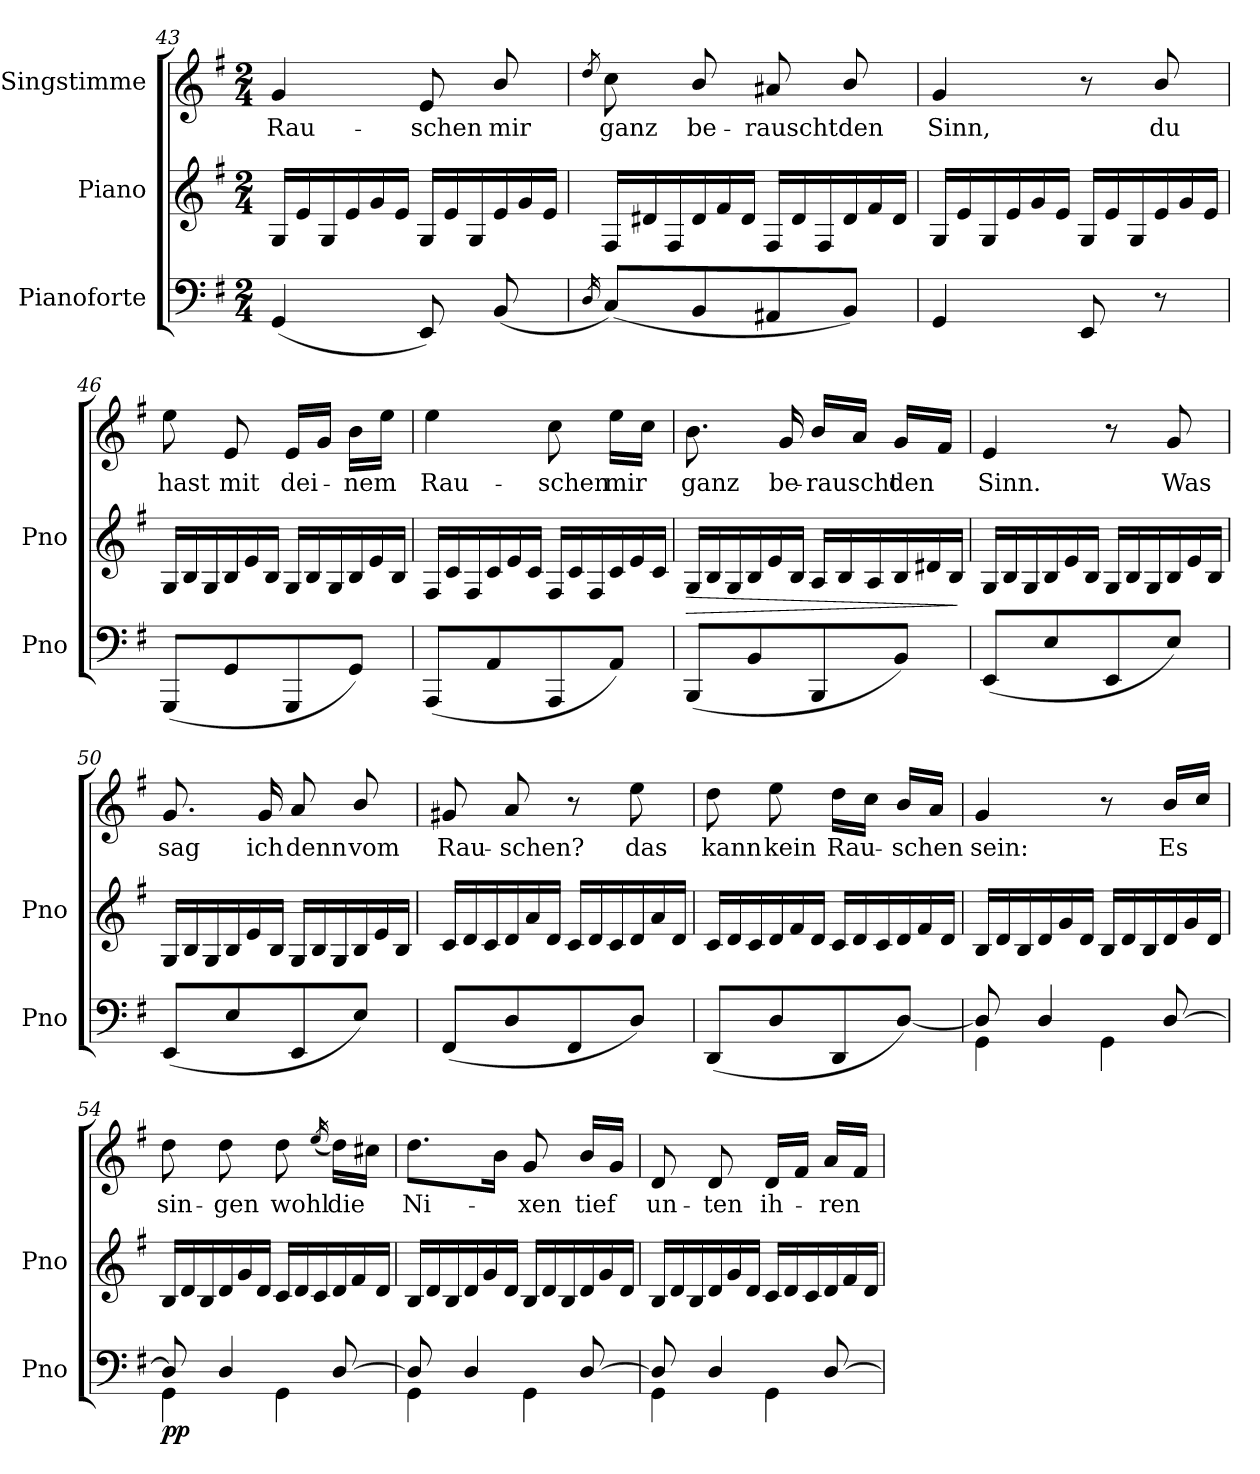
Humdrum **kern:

**kern	**dynam	**kern	**dynam	**kern	**text
*part3	*part3	*part2	*part2	*part1	*part1
*staff3	*staff3	*staff2	*staff2	*staff1	*staff1
*I"Pianoforte	*	*I"Piano	*	*I"Singstimme	*
*I'Pno	*	*I'Pno	*	*	*
*clefF4	*	*clefG2	*	*clefG2	*
*k[f#]	*	*k[f#]	*	*k[f#]	*
*M2/4	*	*M2/4	*	*M2/4	*
*	*	*Xtuplet	*	*	*
=43	=43	=43	=43	=43	=43
(4GG/	.	24G/LL	.	4g/	Rau-
.	.	24e/	.	.	.
.	.	24G/	.	.	.
.	.	24e/	.	.	.
.	.	24g/	.	.	.
.	.	24e/JJ	.	.	.
8EE/)	.	24G/LL	.	8e/	-schen
.	.	24e/	.	.	.
.	.	24G/	.	.	.
(8BB/	.	24e/	.	8b/	mir
.	.	24g/	.	.	.
.	.	24e/JJ	.	.	.
=44	=44	=44	=44	=44	=44
16qD/	.	.	.	8qdd/	.
(8C/L)	.	24F#/LL	.	8cc\	ganz
.	.	24d#X/	.	.	.
.	.	24F#/	.	.	.
8BB/	.	24d#/	.	8b/	be-
.	.	24f#/	.	.	.
.	.	24d#/JJ	.	.	.
8AA#X/	.	24F#/LL	.	8a#X/	-rauscht
.	.	24d#/	.	.	.
.	.	24F#/	.	.	.
8BB/J)	.	24d#/	.	8b/	den
.	.	24f#/	.	.	.
.	.	24d#/JJ	.	.	.
=45	=45	=45	=45	=45	=45
4GG/	.	24G/LL	.	4g/	Sinn,
.	.	24e/	.	.	.
.	.	24G/	.	.	.
.	.	24e/	.	.	.
.	.	24g/	.	.	.
.	.	24e/JJ	.	.	.
8EE/	.	24G/LL	.	8r	.
.	.	24e/	.	.	.
.	.	24G/	.	.	.
8r	.	24e/	.	8b/	du
.	.	24g/	.	.	.
.	.	24e/JJ	.	.	.
=46	=46	=46	=46	=46	=46
(8GGG/L	.	24G/LL	.	8ee\	hast
.	.	24B/	.	.	.
.	.	24G/	.	.	.
8GG/	.	24B/	.	8e/	mit
.	.	24e/	.	.	.
.	.	24B/JJ	.	.	.
8GGG/	.	24G/LL	.	16e/LL	dei-
.	.	24B/	.	.	.
.	.	.	.	16g/JJ	.
.	.	24G/	.	.	.
8GG/J)	.	24B/	.	16b\LL	-nem
.	.	24e/	.	.	.
.	.	.	.	16ee\JJ	.
.	.	24B/JJ	.	.	.
=47	=47	=47	=47	=47	=47
(8AAA/L	.	24F#/LL	.	4ee\	Rau-
.	.	24c/	.	.	.
.	.	24F#/	.	.	.
8AA/	.	24c/	.	.	.
.	.	24e/	.	.	.
.	.	24c/JJ	.	.	.
8AAA/	.	24F#/LL	.	8cc\	-schen
.	.	24c/	.	.	.
.	.	24F#/	.	.	.
8AA/J)	.	24c/	.	16ee\LL	mir
.	.	24e/	.	.	.
.	.	.	.	16cc\JJ	.
.	.	24c/JJ	.	.	.
=48	=48	=48	=48	=48	=48
!	!	!	!LO:HP:b	!	!
(8BBB/L	.	24G/LL	>	8.b\	ganz
.	.	24B/	.	.	.
.	.	24G/	.	.	.
8BB/	.	24B/	.	.	.
.	.	24e/	.	.	.
.	.	.	.	16g/	be-
.	.	24B/JJ	.	.	.
8BBB/	.	24A/LL	.	16b/LL	-rauscht
.	.	24B/	.	.	.
.	.	.	.	16a/JJ	.
.	.	24A/	.	.	.
8BB/J)	.	24B/	.	16g/LL	den
.	.	24d#X/	.	.	.
.	.	.	.	16f#/JJ	.
.	.	24B/JJ	.	.	.
.	.	.	]	.	.
=49	=49	=49	=49	=49	=49
(8EE/L	.	24G/LL	.	4e/	Sinn.
.	.	24B/	.	.	.
.	.	24G/	.	.	.
8E/	.	24B/	.	.	.
.	.	24e/	.	.	.
.	.	24B/JJ	.	.	.
8EE/	.	24G/LL	.	8r	.
.	.	24B/	.	.	.
.	.	24G/	.	.	.
8E/J)	.	24B/	.	8g/	Was
.	.	24e/	.	.	.
.	.	24B/JJ	.	.	.
=50	=50	=50	=50	=50	=50
(8EE/L	.	24G/LL	.	8.g/	sag
.	.	24B/	.	.	.
.	.	24G/	.	.	.
8E/	.	24B/	.	.	.
.	.	24e/	.	.	.
.	.	.	.	16g/	ich
.	.	24B/JJ	.	.	.
8EE/	.	24G/LL	.	8a/	denn
.	.	24B/	.	.	.
.	.	24G/	.	.	.
8E/J)	.	24B/	.	8b/	vom
.	.	24e/	.	.	.
.	.	24B/JJ	.	.	.
=51	=51	=51	=51	=51	=51
(8FF#/L	.	24c/LL	.	8g#X/	Rau-
.	.	24d/	.	.	.
.	.	24c/	.	.	.
8D/	.	24d/	.	8a/	-schen?
.	.	24a/	.	.	.
.	.	24d/JJ	.	.	.
8FF#/	.	24c/LL	.	8r	.
.	.	24d/	.	.	.
.	.	24c/	.	.	.
8D/J)	.	24d/	.	8ee\	das
.	.	24a/	.	.	.
.	.	24d/JJ	.	.	.
=52	=52	=52	=52	=52	=52
(8DD/L	.	24c/LL	.	8dd\	kann
.	.	24d/	.	.	.
.	.	24c/	.	.	.
8D/	.	24d/	.	8ee\	kein
.	.	24f#/	.	.	.
.	.	24d/JJ	.	.	.
8DD/	.	24c/LL	.	16dd\LL	Rau-
.	.	24d/	.	.	.
.	.	.	.	16cc\JJ	.
.	.	24c/	.	.	.
[8D/J)	.	24d/	.	16b/LL	-schen
.	.	24f#/	.	.	.
.	.	.	.	16a/JJ	.
.	.	24d/JJ	.	.	.
=53	=53	=53	=53	=53	=53
*^	*	*	*	*	*
8D/]	4GG\	.	24B/LL	.	4g/	sein:
.	.	.	24d/	.	.	.
.	.	.	24B/	.	.	.
4D/	.	.	24d/	.	.	.
.	.	.	24g/	.	.	.
.	.	.	24d/JJ	.	.	.
.	4GG\	.	24B/LL	.	8r	.
.	.	.	24d/	.	.	.
.	.	.	24B/	.	.	.
[8D/	.	.	24d/	.	16b/LL	Es
.	.	.	24g/	.	.	.
.	.	.	.	.	16cc/JJ	.
.	.	.	24d/JJ	.	.	.
=54	=54	=54	=54	=54	=54	=54
!	!	!LO:DY:b	!	!	!	!
8D/]	4GG\	pp	24B/LL	.	8dd\	sin-
.	.	.	24d/	.	.	.
.	.	.	24B/	.	.	.
4D/	.	.	24d/	.	8dd\	-gen
.	.	.	24g/	.	.	.
.	.	.	24d/JJ	.	.	.
.	4GG\	.	24c/LL	.	8dd\	wohl
.	.	.	24d/	.	.	.
.	.	.	24c/	.	.	.
.	.	.	.	.	(16qee/	.
[8D/	.	.	24d/	.	16dd\LL)	die
.	.	.	24f#/	.	.	.
.	.	.	.	.	16cc#X\JJ	.
.	.	.	24d/JJ	.	.	.
=55	=55	=55	=55	=55	=55	=55
8D/]	4GG\	.	24B/LL	.	8.dd\L	Ni-
.	.	.	24d/	.	.	.
.	.	.	24B/	.	.	.
4D/	.	.	24d/	.	.	.
.	.	.	24g/	.	.	.
.	.	.	.	.	16b\Jk	.
.	.	.	24d/JJ	.	.	.
.	4GG\	.	24B/LL	.	8g/	-xen
.	.	.	24d/	.	.	.
.	.	.	24B/	.	.	.
[8D/	.	.	24d/	.	16b/LL	tief
.	.	.	24g/	.	.	.
.	.	.	.	.	16g/JJ	.
.	.	.	24d/JJ	.	.	.
=56	=56	=56	=56	=56	=56	=56
8D/]	4GG\	.	24B/LL	.	8d/	un-
.	.	.	24d/	.	.	.
.	.	.	24B/	.	.	.
4D/	.	.	24d/	.	8d/	-ten
.	.	.	24g/	.	.	.
.	.	.	24d/JJ	.	.	.
.	4GG\	.	24c/LL	.	16d/LL	ih-
.	.	.	24d/	.	.	.
.	.	.	.	.	16f#/JJ	.
.	.	.	24c/	.	.	.
[8D/	.	.	24d/	.	16a/LL	-ren
.	.	.	24f#/	.	.	.
.	.	.	.	.	16f#/JJ	.
.	.	.	24d/JJ	.	.	.
*v	*v	*	*	*	*	*
=	=	=	=	=	=
*-	*-	*-	*-	*-	*-
